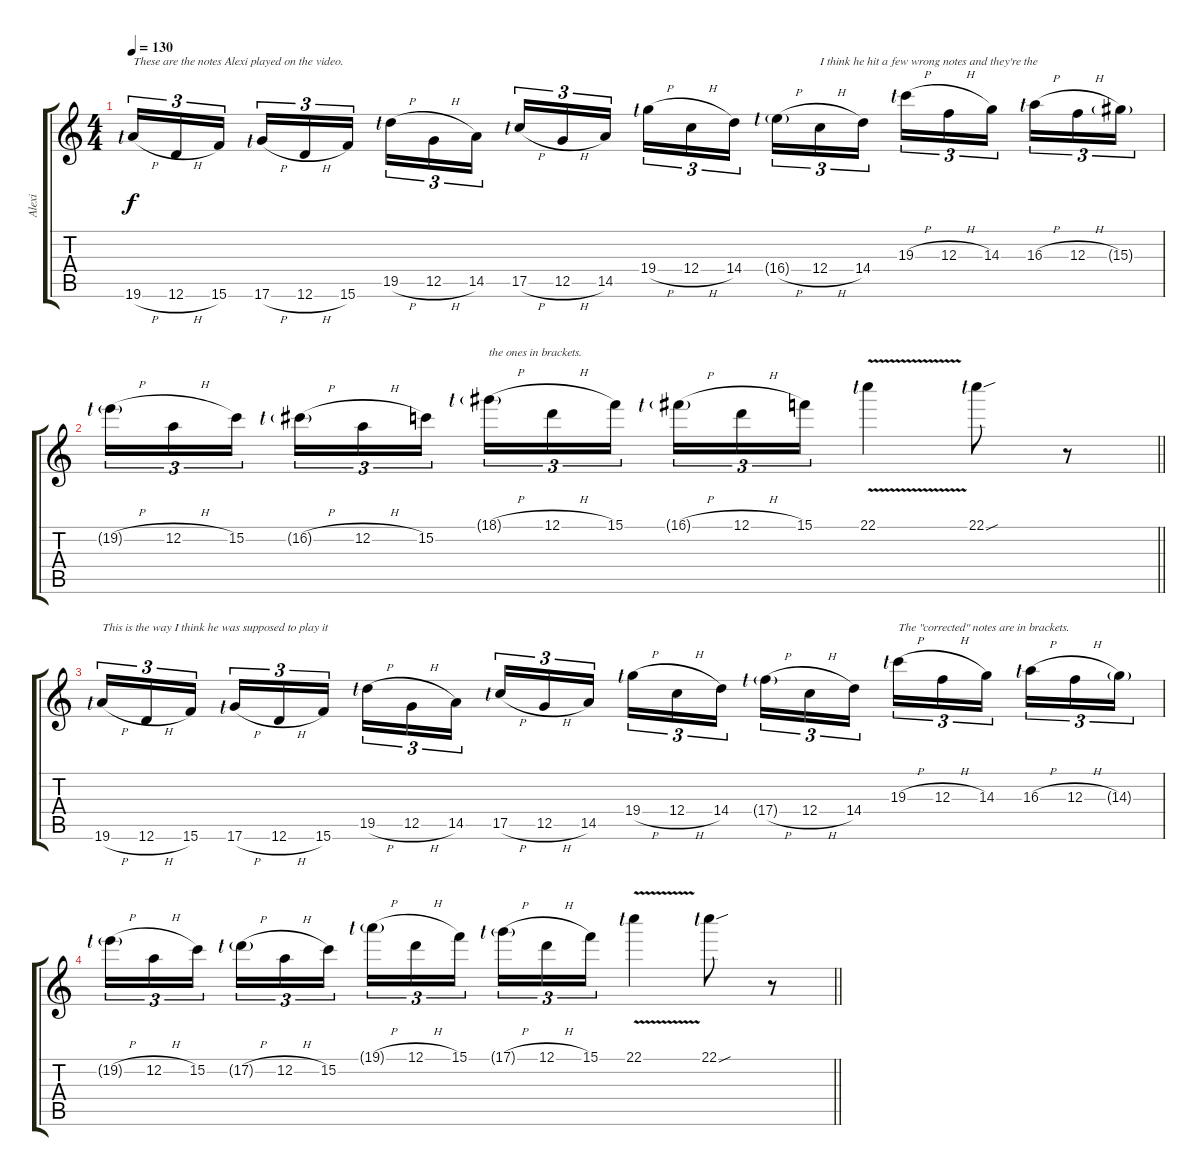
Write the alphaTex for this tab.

\track ("Alexi" "Alexi") {instrument distortionguitar}
\staff {score tabs}
\tuning (D4 A3 F3 C3 G2 D2) {hide}
\ts (4 4)
\tempo 130
\clef g2
\ks c
19.6{h lf 1}.16{tu (3 2) txt "These are the notes Alexi played on the video." dy f instrument distortionguitar} 12.6{h}.16{tu (3 2)} 15.6.16{tu (3 2)} 17.6{h lf 1}.16{tu (3 2)} 12.6{h}.16{tu (3 2)} 15.6.16{tu (3 2)} 19.5{h lf 1}.16{tu (3 2)} 12.5{h}.16{tu (3 2)} 14.5.16{tu (3 2)} 17.5{h lf 1}.16{tu (3 2)} 12.5{h}.16{tu (3 2)} 14.5.16{tu (3 2)} 19.4{h lf 1}.16{tu (3 2)} 12.4{h}.16{tu (3 2)} 14.4.16{tu (3 2)} 16.4{h g lf 1}.16{tu (3 2)} 12.4{h}.16{tu (3 2) txt "I think he hit a few wrong notes and they're the"} 14.4.16{tu (3 2)} 19.3{h lf 1}.16{tu (3 2)} 12.3{h}.16{tu (3 2)} 14.3.16{tu (3 2)} 16.3{h lf 1}.16{tu (3 2)} 12.3{h}.16{tu (3 2)} 15.3{g}.16{tu (3 2)} |
\barLineRight lightlight
19.2{h g lf 1}.16{tu (3 2)} 12.2{h}.16{tu (3 2)} 15.2.16{tu (3 2)} 16.2{h g lf 1}.16{tu (3 2)} 12.2{h}.16{tu (3 2)} 15.2.16{tu (3 2)} 18.1{h g lf 1}.16{tu (3 2) txt "the ones in brackets."} 12.1{h}.16{tu (3 2)} 15.1.16{tu (3 2)} 16.1{h g lf 1}.16{tu (3 2)} 12.1{h}.16{tu (3 2)} 15.1.16{tu (3 2)} 22.1{v lf 1}.4 22.1{sou lf 1}.8 r.8 |
19.6{h lf 1}.16{tu (3 2) txt "This is the way I think he was supposed to play it"} 12.6{h}.16{tu (3 2)} 15.6.16{tu (3 2)} 17.6{h lf 1}.16{tu (3 2)} 12.6{h}.16{tu (3 2)} 15.6.16{tu (3 2)} 19.5{h lf 1}.16{tu (3 2)} 12.5{h}.16{tu (3 2)} 14.5.16{tu (3 2)} 17.5{h lf 1}.16{tu (3 2)} 12.5{h}.16{tu (3 2)} 14.5.16{tu (3 2)} 19.4{h lf 1}.16{tu (3 2)} 12.4{h}.16{tu (3 2)} 14.4.16{tu (3 2)} 17.4{h g lf 1}.16{tu (3 2)} 12.4{h}.16{tu (3 2)} 14.4.16{tu (3 2)} 19.3{h lf 1}.16{tu (3 2) txt "The \"corrected\" notes are in brackets."} 12.3{h}.16{tu (3 2)} 14.3.16{tu (3 2)} 16.3{h lf 1}.16{tu (3 2)} 12.3{h}.16{tu (3 2)} 14.3{g}.16{tu (3 2)} |
\barLineRight lightlight
19.2{h g lf 1}.16{tu (3 2)} 12.2{h}.16{tu (3 2)} 15.2.16{tu (3 2)} 17.2{h g lf 1}.16{tu (3 2)} 12.2{h}.16{tu (3 2)} 15.2.16{tu (3 2)} 19.1{h g lf 1}.16{tu (3 2)} 12.1{h}.16{tu (3 2)} 15.1.16{tu (3 2)} 17.1{h g lf 1}.16{tu (3 2)} 12.1{h}.16{tu (3 2)} 15.1.16{tu (3 2)} 22.1{v lf 1}.4 22.1{sou lf 1}.8 r.8
